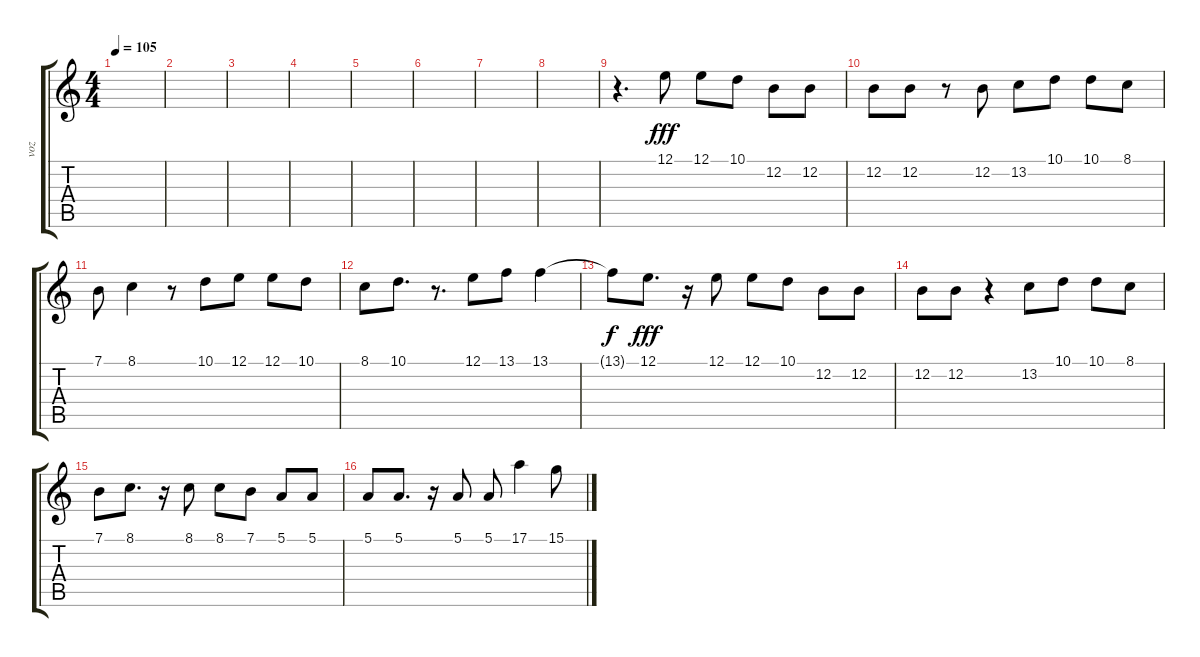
\track ("voz" "voz") {instrument violin}
\staff {score tabs}
\tuning (E4 B3 G3 D3 A2 E2) {hide}
\ts (4 4)
\tempo 105
\clef g2
\ks c
|
|
|
|
|
|
|
|
r.4{d} 12.1.8{dy fff} 12.1.8 10.1.8 12.2.8 12.2.8 |
12.2.8 12.2.8 r.8 12.2.8 13.2.8 10.1.8 10.1.8 8.1.8 |
7.1.8 8.1.4 r.8 10.1.8 12.1.8 12.1.8 10.1.8 |
8.1.8 10.1.8{d} r.8{d} 12.1.8 13.1.8 13.1.4 |
13.1{t}.8{dy f} 12.1.8{d dy fff} r.16 12.1.8 12.1.8 10.1.8 12.2.8 12.2.8 |
12.2.8 12.2.8 r.4 13.2.8 10.1.8 10.1.8 8.1.8 |
7.1.8 8.1.8{d} r.16 8.1.8 8.1.8 7.1.8 5.1.8 5.1.8 |
5.1.8 5.1.8{d} r.16 5.1.8 5.1.8 17.1.4 15.1.8
